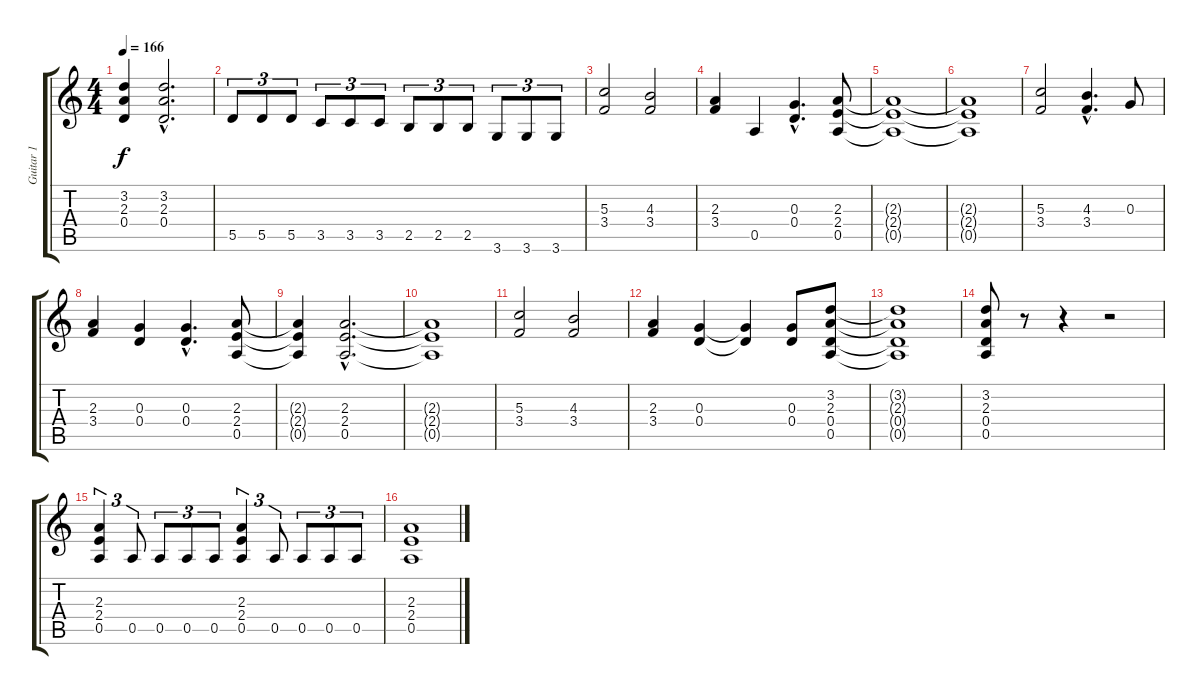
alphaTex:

\track ("Guitar 1" "Guitar 1") {instrument distortionguitar}
\staff {score tabs}
\tuning (E4 B3 G3 D3 A2 E2) {hide}
\ts (4 4)
\tempo 166
\clef g2
\ks c
(3.2 2.3 0.4).4{dy f} (3.2{hac} 2.3{hac} 0.4{hac}).2{d} |
5.5.8{tu (3 2)} 5.5.8{tu (3 2)} 5.5.8{tu (3 2)} 3.5.8{tu (3 2)} 3.5.8{tu (3 2)} 3.5.8{tu (3 2)} 2.5.8{tu (3 2)} 2.5.8{tu (3 2)} 2.5.8{tu (3 2)} 3.6.8{tu (3 2)} 3.6.8{tu (3 2)} 3.6.8{tu (3 2)} |
(5.3 3.4).2 (4.3 3.4).2 |
(2.3 3.4).4 0.5.4 (0.3{hac} 0.4{hac}).4{d} (2.3 2.4 0.5).8 |
(2.3{t} 2.4{t} 0.5{t}).1 |
(2.3{t} 2.4{t} 0.5{t}).1 |
(5.3 3.4).2 (4.3{hac} 3.4{hac}).4{d} 0.3.8 |
(2.3 3.4).4 (0.3 0.4).4 (0.3{hac} 0.4{hac}).4{d} (2.3 2.4 0.5).8 |
(2.3{t} 2.4{t} 0.5{t}).4 (2.3{hac} 2.4{hac} 0.5{hac}).2{d} |
(2.3{t} 2.4{t} 0.5{t}).1 |
(5.3 3.4).2 (4.3 3.4).2 |
(2.3 3.4).4 (0.3 0.4).4 (0.3{t} 0.4{t}).4 (0.3 0.4).8 (3.2 2.3 0.4 0.5).8 |
(3.2{t} 2.3{t} 0.4{t} 0.5{t}).1 |
(3.2 2.3 0.4 0.5).8 r.8 r.4 r.2 |
(2.3 2.4 0.5).4{tu (3 2)} 0.5.8{tu (3 2)} 0.5.8{tu (3 2)} 0.5.8{tu (3 2)} 0.5.8{tu (3 2)} (2.3 2.4 0.5).4{tu (3 2)} 0.5.8{tu (3 2)} 0.5.8{tu (3 2)} 0.5.8{tu (3 2)} 0.5.8{tu (3 2)} |
(2.3 2.4 0.5).1
